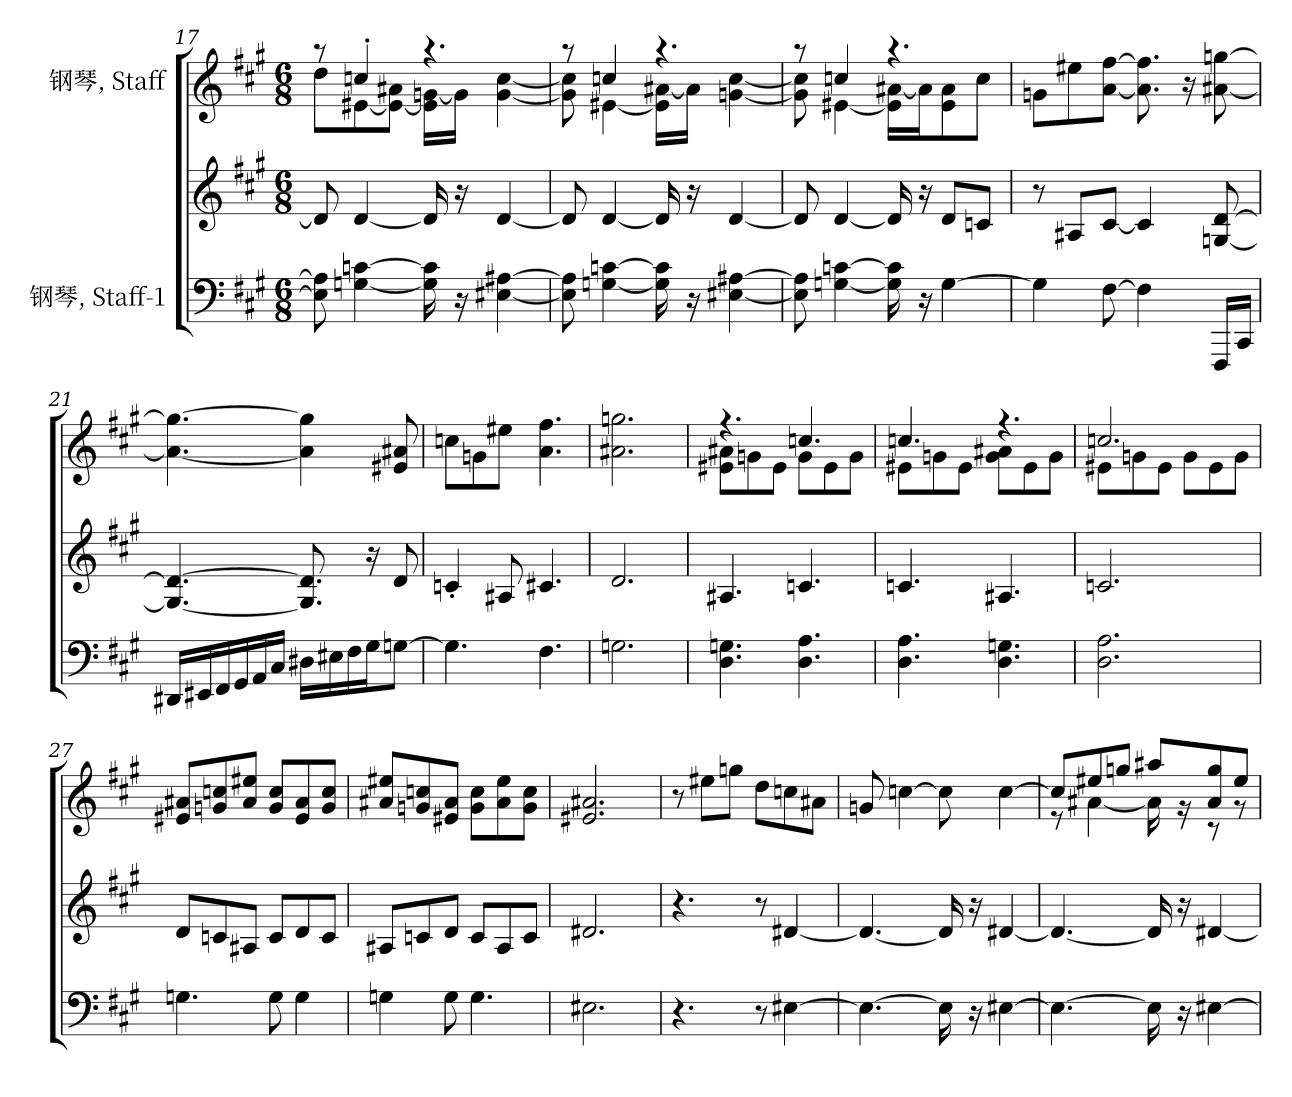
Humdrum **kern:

**kern	**kern	**kern
*part2	*part2	*part1
*staff3	*staff2	*staff1
*I"钢琴, Staff-1	*	*I"钢琴, Staff
*clefF4	*clefG2	*clefG2
*k[f#c#g#]	*k[f#c#g#]	*k[f#c#g#]
*M6/8	*M6/8	*M6/8
=17	=17	=17
*	*	*^
8E#\] 8A#\]	8d/]	8r	8dd\L
[4Gn\ [4cn\	[4d/	4ccn'/	[8e#X\
.	.	.	8e#\_ 8a#X\J
16G\] 16c\]	16d/]	4.r	16e#\] [16gn\LL
16r	16r	.	16g\JJ]
[4E#X\ [4A#X\	[4d/	.	[4g\ [4cc\
=18	=18	=18	=18
8E#\] 8A#\]	8d/]	8r	8g\] 8cc\]
[4Gn\ [4cn\	[4d/	4ccn/	[4e#X\
16G\] 16c\]	16d/]	4.r	16e#\] [16a#X\LL
16r	16r	.	16a#\JJ]
[4E#X\ [4A#X\	[4d/	.	[4gn\ [4cc\
!!LO:LB:g=z	!!
=19	=19	=19	=19
8E#\] 8A#\]	8d/]	8r	8g\] 8cc\]
[4Gn\ [4cn\	[4d/	4ccn/	[4e#X\
16G\] 16c\]	16d/]	4.r	16e#\] [16a#X\LL
16r	16r	.	16a#\J]
[4G\	8d/L	.	8e#\ 8a#\
.	8cn/J	.	8cc\J
*	*	*v	*v
=20	=20	=20
4G\]	8r	8gn\L
.	8A#X/L	8ee#X\
[8F#\	[8c#/J	[8a\ [8ff#\J
4F#\]	4c#/]	8.a\] 8.ff#\]
.	.	16r
16FFF#/LL	[8Gn/ [8d/	[8a#X\ [8ggn\
16CC#/JJ	.	.
=21	=21	=21
16DD#X/LL	4.G/_ 4.d/_	4.a#\_ 4.gg\_
16EE#X/	.	.
16FF#/	.	.
16GG#/	.	.
16AA/	.	.
16C#/JJ	.	.
16D#X\LL	8.G/] 8.d/]	4a#\] 4gg\]
16E#X\	.	.
16F#\	.	.
16G#\J	16r	.
[8Gn\J	8d/	8e#X/ 8a#X/
!!LO:LB:g=z
=22	=22	=22
4.G\]	4cn'/	8ccn\L
.	.	8gn\
.	8A#X/	8ee#X\J
4.F#\	4.c#X/	4.a\ 4.ff#\
=23	=23	=23
2.Gn\	2.d/	2.a#X\ 2.ggn\
=24	=24	=24
*	*	*^
4.D\ 4.Gn\	4.A#X/	4.r	8e#X\ 8a#X\L
.	.	.	8gn\
.	.	.	8e#\J
4.D\ 4.A\	4.cn/	4.ccn/	8g\L
.	.	.	8e#\
.	.	.	8g\J
=25	=25	=25	=25
4.D\ 4.A\	4.cn/	4.ccn/	8e#X\L
.	.	.	8gn\
.	.	.	8e#\J
4.D\ 4.Gn\	4.A#X/	4.r	8g\ 8a#X\L
.	.	.	8e#\
.	.	.	8g\J
=26	=26	=26	=26
2.D\ 2.A\	2.cn/	2.ccn/	8e#X\L
.	.	.	8gn\
.	.	.	8e#\J
.	.	.	8g\L
.	.	.	8e#\
.	.	.	8g\J
*	*	*v	*v
!!LO:PB:g=z
=27	=27	=27
4.Gn\	8d/L	8e#X/ 8a#X/L
.	8cn/	8gn/ 8ccn/
.	8A#X/J	8a#/ 8ee#X/J
8G\	8c/L	8g/ 8cc/L
4G\	8d/	8e#/ 8a#/
.	8c/J	8g/ 8cc/J
=28	=28	=28
4Gn\	8A#X/L	8a#X/ 8ee#X/L
.	8cn/	8gn/ 8ccn/
8G\	8d/J	8e#X/ 8a#/J
4.G\	8c/L	8g\ 8cc\L
.	8A#/	8a#\ 8ee#\
.	8c/J	8g\ 8cc\J
=29	=29	=29
2.E#X\	2.d#X/	2.e#X/ 2.a#X/
=30	=30	=30
4.r	4.r	8r
.	.	8ee#X\L
.	.	8ggn\J
8r	8r	8dd\L
[4E#X\	[4d#X/	8ccn\
.	.	8a#X\J
!!LO:LB:g=z
=31	=31	=31
4.E#\_	4.d#/_	8gn/
.	.	[4ccn\
16E#\]	16d#/]	8cc\]
16r	16r	.
[4E#X\	[4d#X/	[4cc\
=32	=32	=32
*	*	*^
4.E#\_	4.d#/_	8cc/L]	8r
.	.	8ee#X/	[4a#X\
.	.	8ggn/J	.
16E#\]	16d#/]	8aa#X/L	16a#\]
16r	16r	.	16r
[4E#X\	[4d#X/	8a#/ 8gg/	8r
.	.	8ee#/J	8r
*	*	*v	*v
=	=	=
*-	*-	*-
